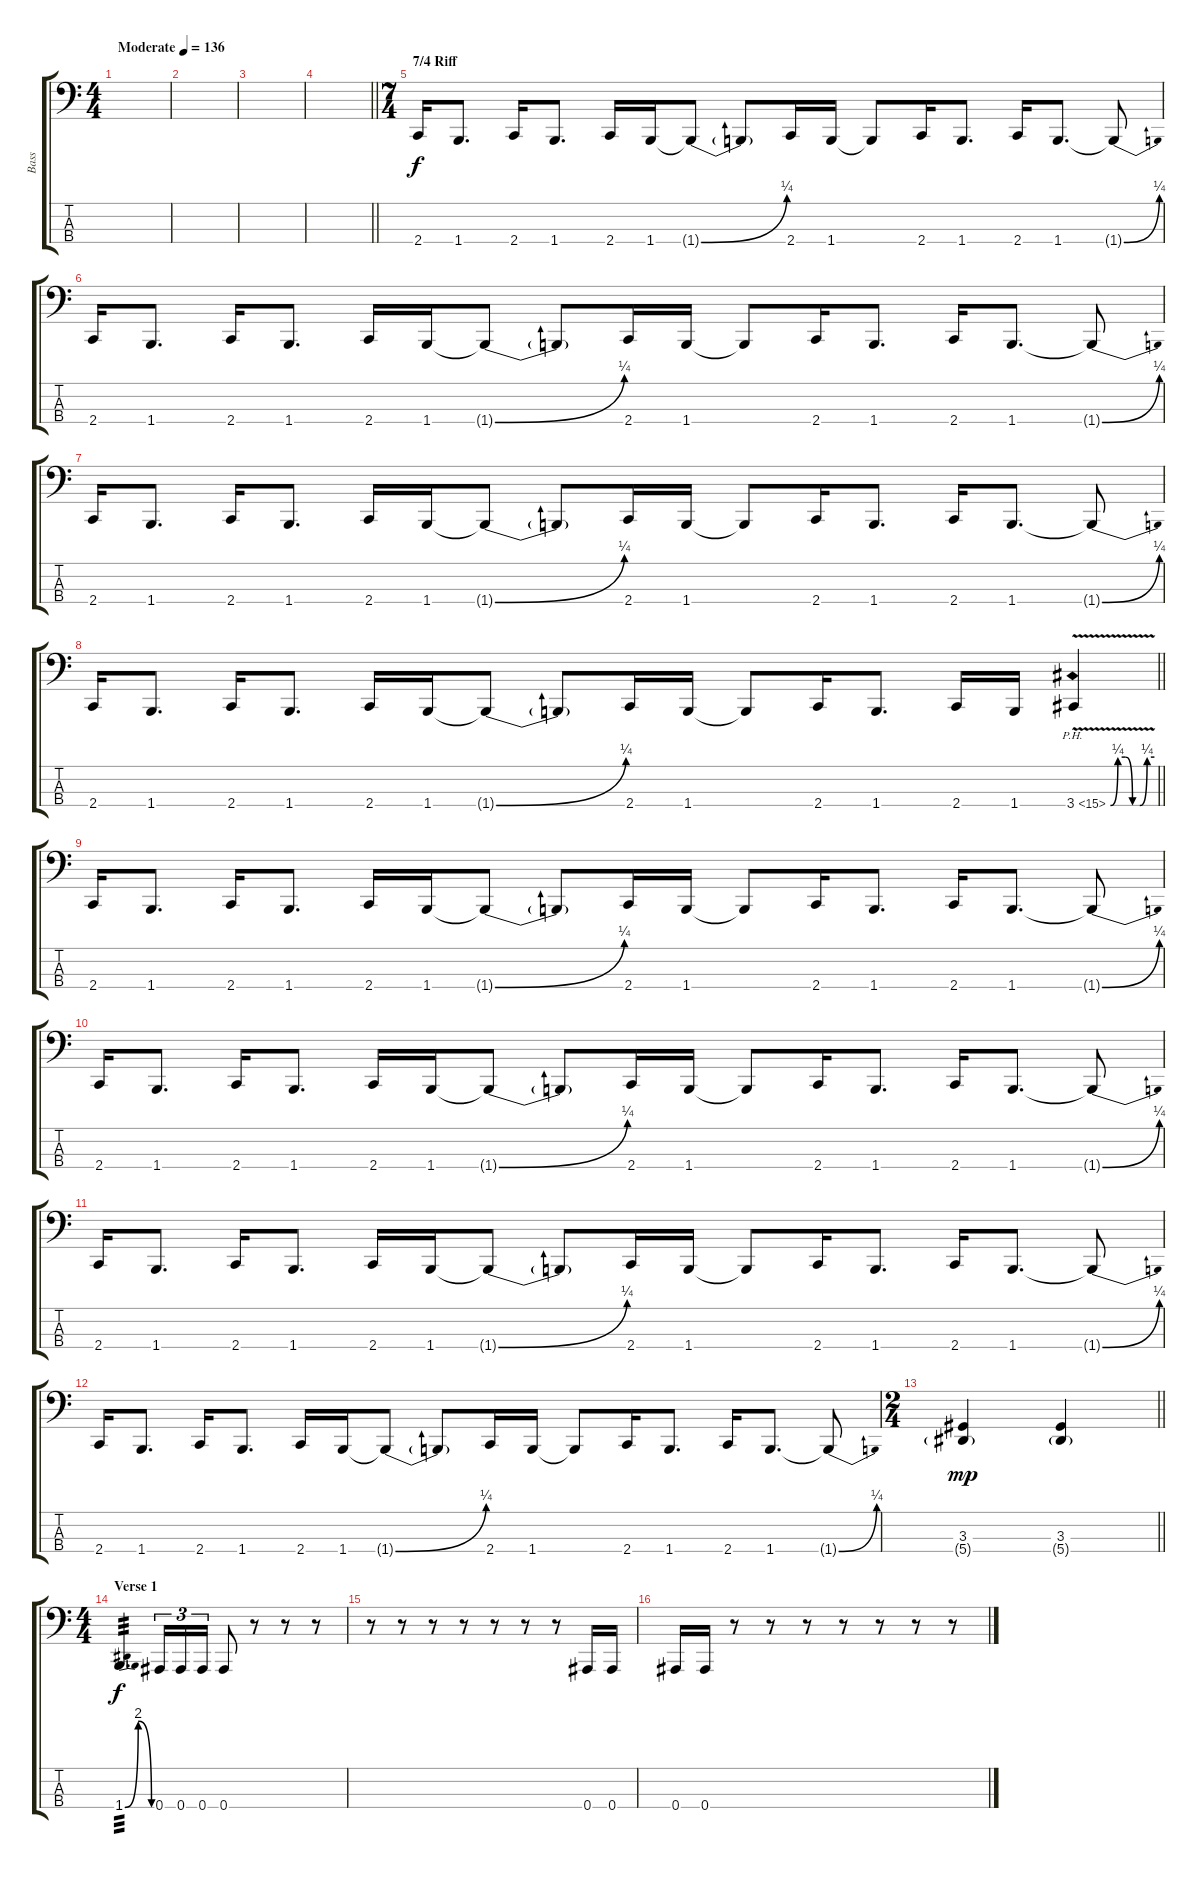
\track ("Bass" "Bass") {instrument electricbasspick}
\staff {score tabs}
\tuning (Eb2 Bb1 F1 Bb0) {hide}
\ts (4 4)
\tempo (136 "Moderate")
\clef f4
\ks c
|
|
|
\barLineRight lightlight
|
\ts (7 4)
\section ("" "7/4 Riff")
2.4.16 1.4.8{d} 2.4.16 1.4.8{d} 2.4.16 1.4.16 1.4{be (bend 0 0 60 1) t}.8 1.4{t}.8 2.4.16 1.4.16 1.4{t}.8 2.4.16 1.4.8{d} 2.4.16 1.4.8{d} 1.4{be (bend 0 0 60 1) t}.8 |
2.4.16 1.4.8{d} 2.4.16 1.4.8{d} 2.4.16 1.4.16 1.4{be (bend 0 0 60 1) t}.8 1.4{t}.8 2.4.16 1.4.16 1.4{t}.8 2.4.16 1.4.8{d} 2.4.16 1.4.8{d} 1.4{be (bend 0 0 60 1) t}.8 |
2.4.16 1.4.8{d} 2.4.16 1.4.8{d} 2.4.16 1.4.16 1.4{be (bend 0 0 60 1) t}.8 1.4{t}.8 2.4.16 1.4.16 1.4{t}.8 2.4.16 1.4.8{d} 2.4.16 1.4.8{d} 1.4{be (bend 0 0 60 1) t}.8 |
\barLineRight lightlight
2.4.16 1.4.8{d} 2.4.16 1.4.8{d} 2.4.16 1.4.16 1.4{be (bend 0 0 60 1) t}.8 1.4{t}.8 2.4.16 1.4.16 1.4{t}.8 2.4.16 1.4.8{d} 2.4.16 1.4.16 3.4{be (custom 0 0 10 1 20 1 30 0 40 0 50 1 60 1) ph 12 v}.4 |
\section ("" "")
2.4.16 1.4.8{d} 2.4.16 1.4.8{d} 2.4.16 1.4.16 1.4{be (bend 0 0 60 1) t}.8 1.4{t}.8 2.4.16 1.4.16 1.4{t}.8 2.4.16 1.4.8{d} 2.4.16 1.4.8{d} 1.4{be (bend 0 0 60 1) t}.8 |
2.4.16 1.4.8{d} 2.4.16 1.4.8{d} 2.4.16 1.4.16 1.4{be (bend 0 0 60 1) t}.8 1.4{t}.8 2.4.16 1.4.16 1.4{t}.8 2.4.16 1.4.8{d} 2.4.16 1.4.8{d} 1.4{be (bend 0 0 60 1) t}.8 |
2.4.16 1.4.8{d} 2.4.16 1.4.8{d} 2.4.16 1.4.16 1.4{be (bend 0 0 60 1) t}.8 1.4{t}.8 2.4.16 1.4.16 1.4{t}.8 2.4.16 1.4.8{d} 2.4.16 1.4.8{d} 1.4{be (bend 0 0 60 1) t}.8 |
2.4.16 1.4.8{d} 2.4.16 1.4.8{d} 2.4.16 1.4.16 1.4{be (bend 0 0 60 1) t}.8 1.4{t}.8 2.4.16 1.4.16 1.4{t}.8 2.4.16 1.4.8{d} 2.4.16 1.4.8{d} 1.4{be (bend 0 0 60 1) t}.8 |
\ts (2 4)
\barLineRight lightlight
(3.3 5.4{g}).4{dy mp} (3.3 5.4{g}).4 |
\ts (4 4)
\section ("" "Verse 1")
1.4{be (bendrelease 0 0 25 8 40 8 60 0)}.4{d tp 3 dy f} 0.4.16{tu (3 2)} 0.4.16{tu (3 2)} 0.4.16{tu (3 2)} 0.4.8 r.8 r.8 r.8 |
r.8 r.8 r.8 r.8 r.8 r.8 r.8 0.4.16 0.4.16 |
0.4.16 0.4.16 r.8 r.8 r.8 r.8 r.8 r.8 r.8
